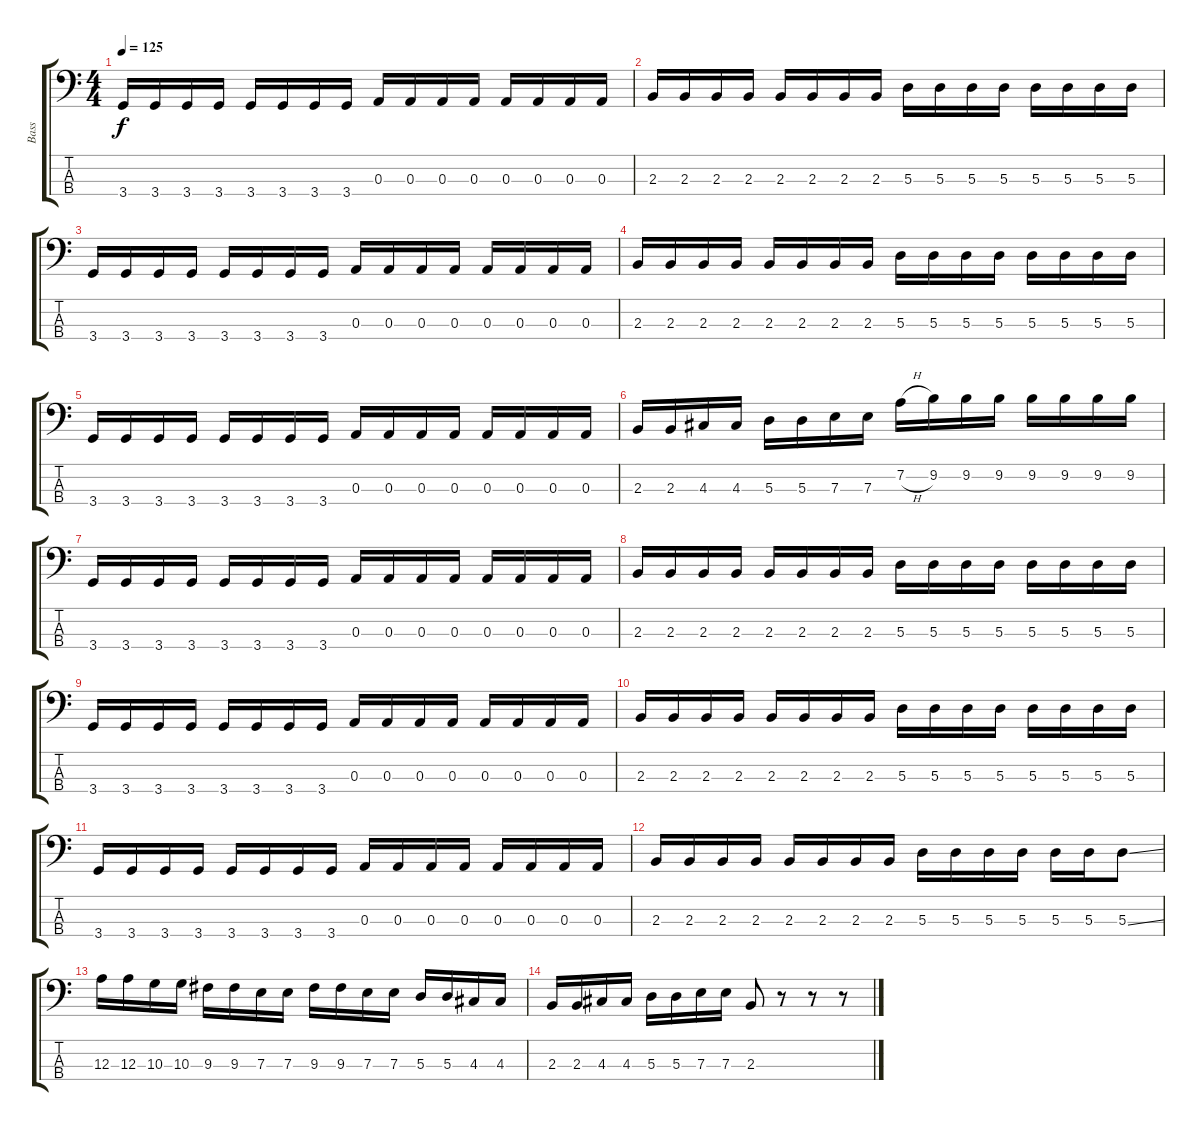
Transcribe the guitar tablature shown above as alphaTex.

\track ("Bass" "Bass") {instrument electricbassfinger}
\staff {score tabs}
\tuning (G2 D2 A1 E1) {hide}
\ts (4 4)
\tempo 125
\clef f4
\ks c
3.4.16{dy f} 3.4.16 3.4.16 3.4.16 3.4.16 3.4.16 3.4.16 3.4.16 0.3.16 0.3.16 0.3.16 0.3.16 0.3.16 0.3.16 0.3.16 0.3.16 |
2.3.16 2.3.16 2.3.16 2.3.16 2.3.16 2.3.16 2.3.16 2.3.16 5.3.16 5.3.16 5.3.16 5.3.16 5.3.16 5.3.16 5.3.16 5.3.16 |
3.4.16 3.4.16 3.4.16 3.4.16 3.4.16 3.4.16 3.4.16 3.4.16 0.3.16 0.3.16 0.3.16 0.3.16 0.3.16 0.3.16 0.3.16 0.3.16 |
2.3.16 2.3.16 2.3.16 2.3.16 2.3.16 2.3.16 2.3.16 2.3.16 5.3.16 5.3.16 5.3.16 5.3.16 5.3.16 5.3.16 5.3.16 5.3.16 |
3.4.16 3.4.16 3.4.16 3.4.16 3.4.16 3.4.16 3.4.16 3.4.16 0.3.16 0.3.16 0.3.16 0.3.16 0.3.16 0.3.16 0.3.16 0.3.16 |
2.3.16 2.3.16 4.3.16 4.3.16 5.3.16 5.3.16 7.3.16 7.3.16 7.2{h}.16 9.2.16 9.2.16 9.2.16 9.2.16 9.2.16 9.2.16 9.2.16 |
3.4.16 3.4.16 3.4.16 3.4.16 3.4.16 3.4.16 3.4.16 3.4.16 0.3.16 0.3.16 0.3.16 0.3.16 0.3.16 0.3.16 0.3.16 0.3.16 |
2.3.16 2.3.16 2.3.16 2.3.16 2.3.16 2.3.16 2.3.16 2.3.16 5.3.16 5.3.16 5.3.16 5.3.16 5.3.16 5.3.16 5.3.16 5.3.16 |
3.4.16 3.4.16 3.4.16 3.4.16 3.4.16 3.4.16 3.4.16 3.4.16 0.3.16 0.3.16 0.3.16 0.3.16 0.3.16 0.3.16 0.3.16 0.3.16 |
2.3.16 2.3.16 2.3.16 2.3.16 2.3.16 2.3.16 2.3.16 2.3.16 5.3.16 5.3.16 5.3.16 5.3.16 5.3.16 5.3.16 5.3.16 5.3.16 |
3.4.16 3.4.16 3.4.16 3.4.16 3.4.16 3.4.16 3.4.16 3.4.16 0.3.16 0.3.16 0.3.16 0.3.16 0.3.16 0.3.16 0.3.16 0.3.16 |
2.3.16 2.3.16 2.3.16 2.3.16 2.3.16 2.3.16 2.3.16 2.3.16 5.3.16 5.3.16 5.3.16 5.3.16 5.3.16 5.3.16 5.3{ss}.8 |
12.3.16 12.3.16 10.3.16 10.3.16 9.3.16 9.3.16 7.3.16 7.3.16 9.3.16 9.3.16 7.3.16 7.3.16 5.3.16 5.3.16 4.3.16 4.3.16 |
2.3.16 2.3.16 4.3.16 4.3.16 5.3.16 5.3.16 7.3.16 7.3.16 2.3.8 r.8 r.8 r.8
